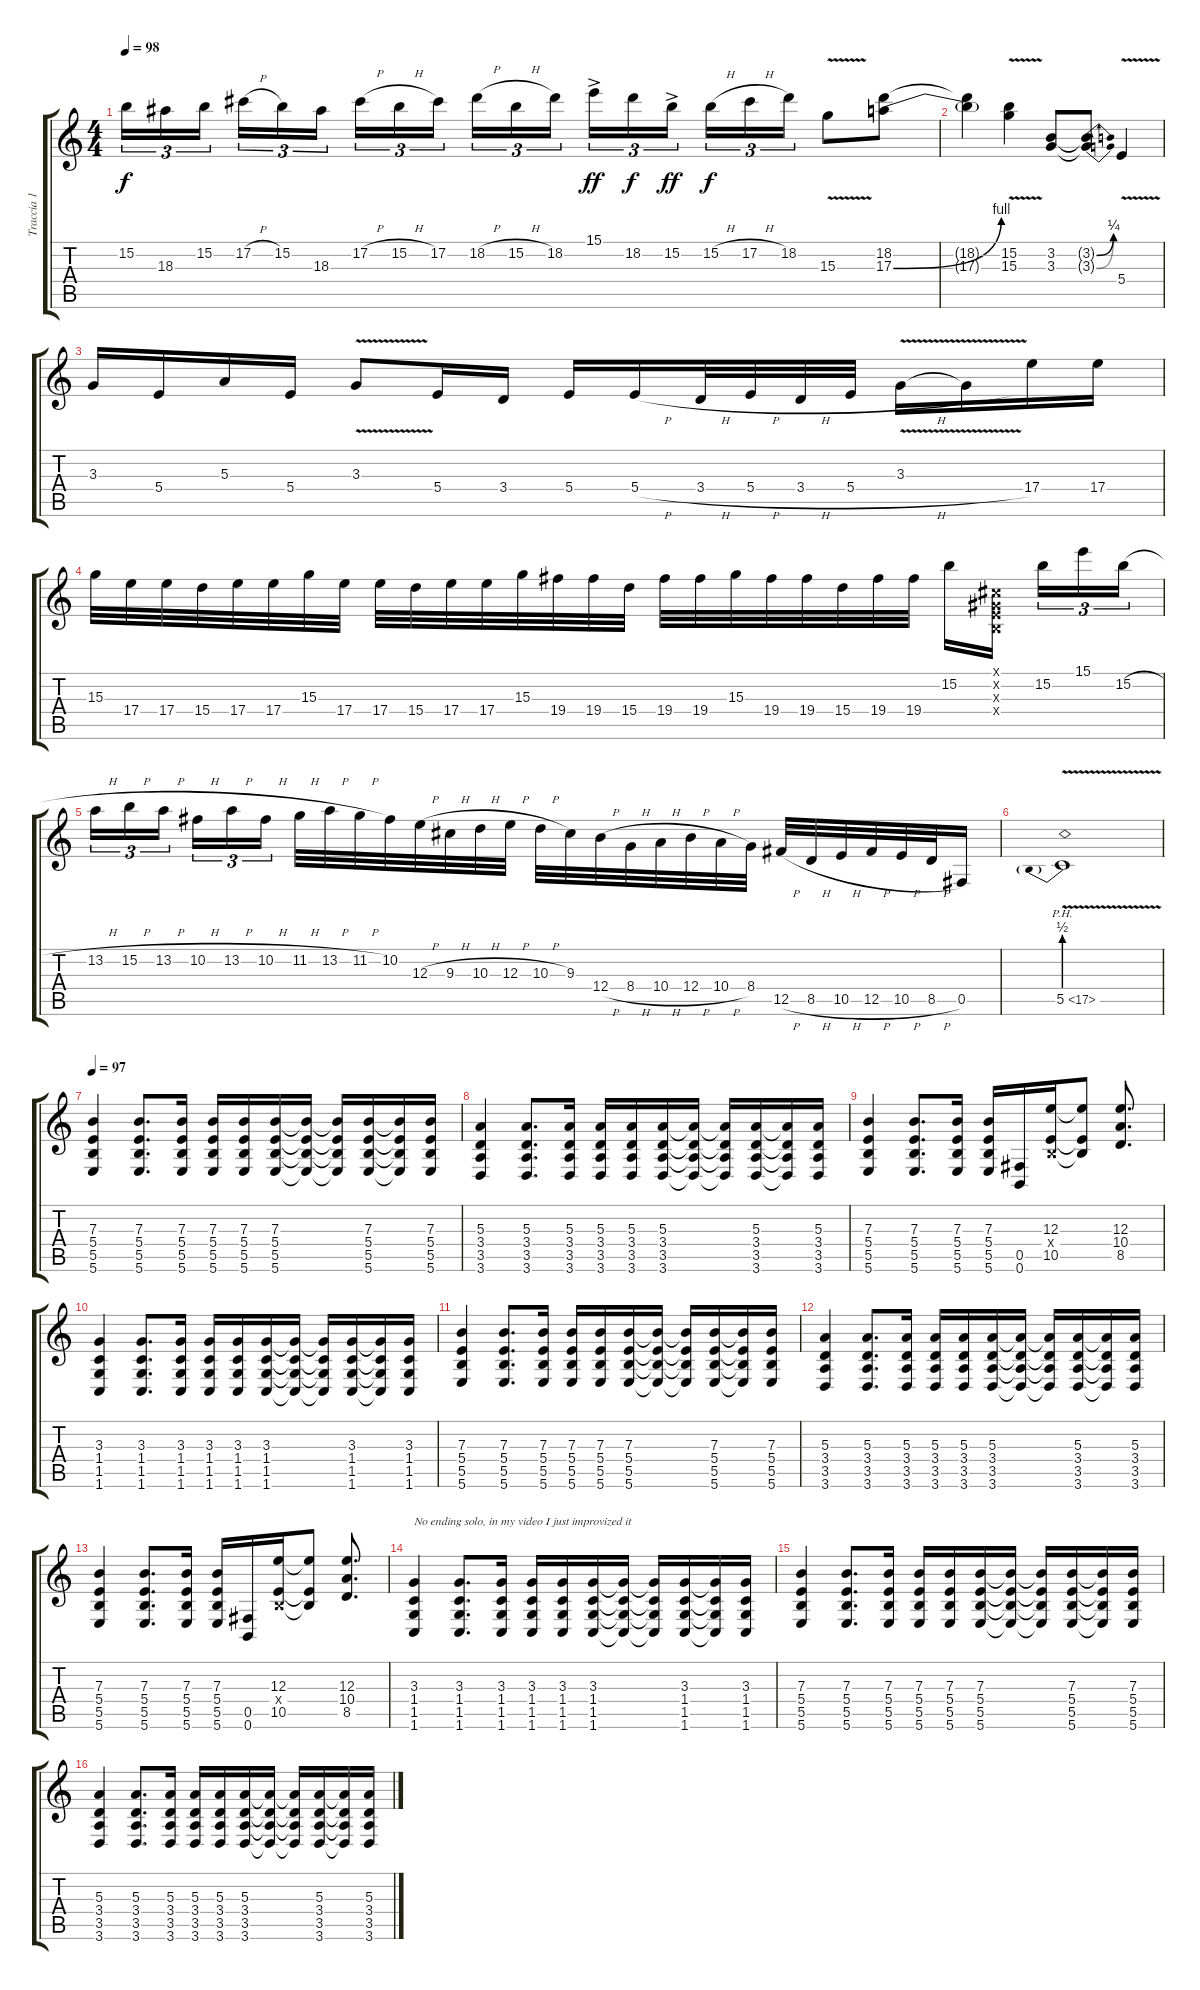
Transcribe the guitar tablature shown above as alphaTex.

\track ("Traccia 1" "Traccia 1") {instrument distortionguitar}
\staff {score tabs}
\tuning (Db4 Ab3 E3 B2 Gb2 B1) {hide}
\ts (4 4)
\tempo 98
\clef g2
\ks c
15.2.16{tu (3 2) dy f} 18.3.16{tu (3 2)} 15.2.16{tu (3 2) beam splitsecondary} 17.2{h}.16{tu (3 2)} 15.2.16{tu (3 2)} 18.3.16{tu (3 2)} 17.2{h}.16{tu (3 2)} 15.2{h}.16{tu (3 2)} 17.2.16{tu (3 2) beam splitsecondary} 18.2{h}.16{tu (3 2)} 15.2{h}.16{tu (3 2)} 18.2.16{tu (3 2)} 15.1{ac}.16{tu (3 2) dy ff} 18.2.16{tu (3 2) dy f} 15.2{ac}.16{tu (3 2) dy ff beam splitsecondary} 15.2{h}.16{tu (3 2) dy f} 17.2{h}.16{tu (3 2)} 18.2.16{tu (3 2)} 15.3{v}.8 (18.2 17.3{be (bend 0 0 60 4)}).8 |
(18.2{t} 17.3{t}).4 (15.2{v} 15.3{v}).4 (3.2 3.3).8 (3.2{be (bend 0 0 60 1) t} 3.3{be (bend 0 0 60 1) t}).8 5.4{v}.4 |
3.3.16 5.4.16 5.3.16 5.4.16 3.3{v}.8 5.4.16 3.4.16 5.4.16 5.4{h}.16 3.4{h}.32 5.4{h}.32 3.4{h}.32 5.4{h}.32 3.3{v}.16 3.3{t}.16 17.4.16 17.4.16 |
15.3.32 17.4.32 17.4.32 15.4.32 17.4.32 17.4.32 15.3.32 17.4.32 17.4.32 15.4.32 17.4.32 17.4.32 15.3.32 19.4.32 19.4.32 15.4.32 19.4.32 19.4.32 15.3.32 19.4.32 19.4.32 15.4.32 19.4.32 19.4.32 15.2.16 (0.1{x} 0.2{x} 0.3{x} 0.4{x}).16{beam splitsecondary} 15.2.16{tu (3 2)} 15.1.16{tu (3 2)} 15.2{h}.16{tu (3 2)} |
13.2{h}.16{tu (3 2)} 15.2{h}.16{tu (3 2)} 13.2{h}.16{tu (3 2) beam splitsecondary} 10.2{h}.16{tu (3 2)} 13.2{h}.16{tu (3 2)} 10.2{h}.16{tu (3 2)} 11.2{h}.32 13.2{h}.32 11.2{h}.32 10.2.32 12.3{h}.32 9.3{h}.32 10.3{h}.32 12.3{h}.32 10.3{h}.32 9.3.32 12.4{h}.32 8.4{h}.32 10.4{h}.32 12.4{h}.32 10.4{h}.32 8.4.32 12.5{h}.32 8.5{h}.32 10.5{h}.32 12.5{h}.32 10.5{h}.32 8.5{h}.32 0.5.16 |
5.5{be (prebend 0 2 60 2) ph 12 v}.1 |
\tempo 97
(7.3 5.4 5.5 5.6).4 (7.3 5.4 5.5 5.6).8{d} (7.3 5.4 5.5 5.6).16 (7.3 5.4 5.5 5.6).16 (7.3 5.4 5.5 5.6).16 (7.3 5.4 5.5 5.6).16 (7.3{t} 5.4{t} 5.5{t} 5.6{t}).16 (7.3{t} 5.4{t} 5.5{t} 5.6{t}).16 (7.3 5.4 5.5 5.6).16 (7.3{t} 5.4{t} 5.5{t} 5.6{t}).16 (7.3 5.4 5.5 5.6).16 |
(5.3 3.4 3.5 3.6).4 (5.3 3.4 3.5 3.6).8{d} (5.3 3.4 3.5 3.6).16 (5.3 3.4 3.5 3.6).16 (5.3 3.4 3.5 3.6).16 (5.3 3.4 3.5 3.6).16 (5.3{t} 3.4{t} 3.5{t} 3.6{t}).16 (5.3{t} 3.4{t} 3.5{t} 3.6{t}).16 (5.3 3.4 3.5 3.6).16 (5.3{t} 3.4{t} 3.5{t} 3.6{t}).16 (5.3 3.4 3.5 3.6).16 |
(7.3 5.4 5.5 5.6).4 (7.3 5.4 5.5 5.6).8{d} (7.3 5.4 5.5 5.6).16 (7.3 5.4 5.5 5.6).16 (0.5 0.6).16 (12.3 0.4{x} 10.5).16 (12.3{t} 0.4{t} 10.5{t}).8 (12.3 10.4 8.5).8{d} |
(3.3 1.4 1.5 1.6).4 (3.3 1.4 1.5 1.6).8{d} (3.3 1.4 1.5 1.6).16 (3.3 1.4 1.5 1.6).16 (3.3 1.4 1.5 1.6).16 (3.3 1.4 1.5 1.6).16 (3.3{t} 1.4{t} 1.5{t} 1.6{t}).16 (3.3{t} 1.4{t} 1.5{t} 1.6{t}).16 (3.3 1.4 1.5 1.6).16 (3.3{t} 1.4{t} 1.5{t} 1.6{t}).16 (3.3 1.4 1.5 1.6).16 |
(7.3 5.4 5.5 5.6).4 (7.3 5.4 5.5 5.6).8{d} (7.3 5.4 5.5 5.6).16 (7.3 5.4 5.5 5.6).16 (7.3 5.4 5.5 5.6).16 (7.3 5.4 5.5 5.6).16 (7.3{t} 5.4{t} 5.5{t} 5.6{t}).16 (7.3{t} 5.4{t} 5.5{t} 5.6{t}).16 (7.3 5.4 5.5 5.6).16 (7.3{t} 5.4{t} 5.5{t} 5.6{t}).16 (7.3 5.4 5.5 5.6).16 |
(5.3 3.4 3.5 3.6).4 (5.3 3.4 3.5 3.6).8{d} (5.3 3.4 3.5 3.6).16 (5.3 3.4 3.5 3.6).16 (5.3 3.4 3.5 3.6).16 (5.3 3.4 3.5 3.6).16 (5.3{t} 3.4{t} 3.5{t} 3.6{t}).16 (5.3{t} 3.4{t} 3.5{t} 3.6{t}).16 (5.3 3.4 3.5 3.6).16 (5.3{t} 3.4{t} 3.5{t} 3.6{t}).16 (5.3 3.4 3.5 3.6).16 |
(7.3 5.4 5.5 5.6).4 (7.3 5.4 5.5 5.6).8{d} (7.3 5.4 5.5 5.6).16 (7.3 5.4 5.5 5.6).16 (0.5 0.6).16 (12.3 0.4{x} 10.5).16 (12.3{t} 0.4{t} 10.5{t}).8 (12.3 10.4 8.5).8{d} |
(3.3 1.4 1.5 1.6).4{txt "No ending solo, in my video I just improvized it "} (3.3 1.4 1.5 1.6).8{d} (3.3 1.4 1.5 1.6).16 (3.3 1.4 1.5 1.6).16 (3.3 1.4 1.5 1.6).16 (3.3 1.4 1.5 1.6).16 (3.3{t} 1.4{t} 1.5{t} 1.6{t}).16 (3.3{t} 1.4{t} 1.5{t} 1.6{t}).16 (3.3 1.4 1.5 1.6).16 (3.3{t} 1.4{t} 1.5{t} 1.6{t}).16 (3.3 1.4 1.5 1.6).16 |
(7.3 5.4 5.5 5.6).4 (7.3 5.4 5.5 5.6).8{d} (7.3 5.4 5.5 5.6).16 (7.3 5.4 5.5 5.6).16 (7.3 5.4 5.5 5.6).16 (7.3 5.4 5.5 5.6).16 (7.3{t} 5.4{t} 5.5{t} 5.6{t}).16 (7.3{t} 5.4{t} 5.5{t} 5.6{t}).16 (7.3 5.4 5.5 5.6).16 (7.3{t} 5.4{t} 5.5{t} 5.6{t}).16 (7.3 5.4 5.5 5.6).16 |
(5.3 3.4 3.5 3.6).4 (5.3 3.4 3.5 3.6).8{d} (5.3 3.4 3.5 3.6).16 (5.3 3.4 3.5 3.6).16 (5.3 3.4 3.5 3.6).16 (5.3 3.4 3.5 3.6).16 (5.3{t} 3.4{t} 3.5{t} 3.6{t}).16 (5.3{t} 3.4{t} 3.5{t} 3.6{t}).16 (5.3 3.4 3.5 3.6).16 (5.3{t} 3.4{t} 3.5{t} 3.6{t}).16 (5.3 3.4 3.5 3.6).16
